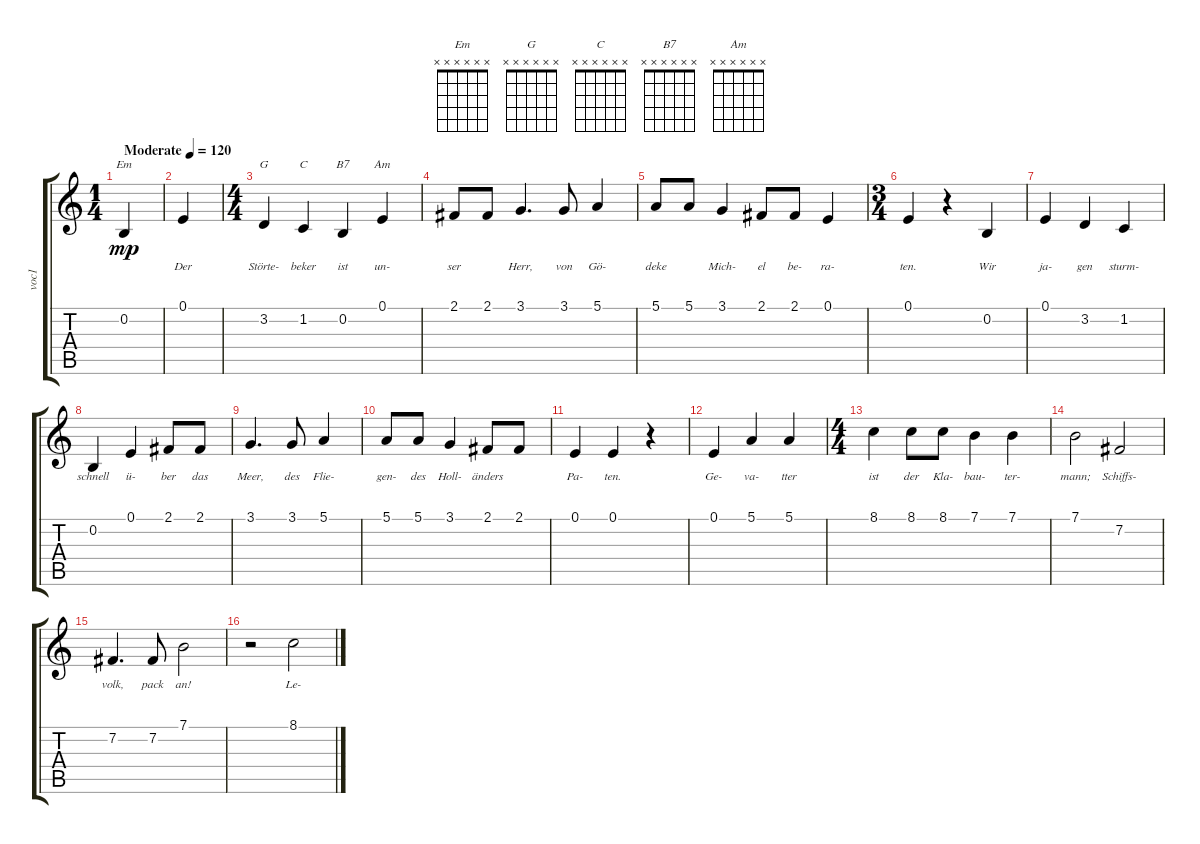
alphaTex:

\track ("voc1" "voc1") {instrument stringensemble1}
\staff {score tabs}
\tuning (E4 B3 G3 D3 A2 E2) {hide}
\chord ("Em" x x x x x x)
\chord ("G" x x x x x x)
\chord ("C" x x x x x x)
\chord ("B7" x x x x x x)
\chord ("Am" x x x x x x)
\ts (1 4)
\tempo (120 "Moderate")
\clef g2
\ks c
0.2.4{ch "Em" dy mp instrument stringensemble1} |
0.1.4{lyrics (0 "Der") lyrics (1 "") lyrics (2 "") lyrics (3 "") lyrics (4 "")} |
\ts (4 4)
3.2.4{ch "G" lyrics (0 "Störte-") lyrics (1 "") lyrics (2 "") lyrics (3 "") lyrics (4 "")} 1.2.4{ch "C" lyrics (0 "beker") lyrics (1 "") lyrics (2 "") lyrics (3 "") lyrics (4 "")} 0.2.4{ch "B7" lyrics (0 "ist") lyrics (1 "") lyrics (2 "") lyrics (3 "") lyrics (4 "")} 0.1.4{ch "Am" lyrics (0 "un-") lyrics (1 "") lyrics (2 "") lyrics (3 "") lyrics (4 "")} |
2.1.8{lyrics (0 "ser") lyrics (1 "") lyrics (2 "") lyrics (3 "") lyrics (4 "")} 2.1.8{lyrics (0 "") lyrics (1 "") lyrics (2 "") lyrics (3 "") lyrics (4 "")} 3.1.4{d lyrics (0 "Herr,") lyrics (1 "") lyrics (2 "") lyrics (3 "") lyrics (4 "")} 3.1.8{lyrics (0 "von") lyrics (1 "") lyrics (2 "") lyrics (3 "") lyrics (4 "")} 5.1.4{lyrics (0 "Gö-") lyrics (1 "") lyrics (2 "") lyrics (3 "") lyrics (4 "")} |
5.1.8{lyrics (0 "deke") lyrics (1 "") lyrics (2 "") lyrics (3 "") lyrics (4 "")} 5.1.8{lyrics (0 "") lyrics (1 "") lyrics (2 "") lyrics (3 "") lyrics (4 "")} 3.1.4{lyrics (0 "Mich-") lyrics (1 "") lyrics (2 "") lyrics (3 "") lyrics (4 "")} 2.1.8{lyrics (0 "el") lyrics (1 "") lyrics (2 "") lyrics (3 "") lyrics (4 "")} 2.1.8{lyrics (0 "be-") lyrics (1 "") lyrics (2 "") lyrics (3 "") lyrics (4 "")} 0.1.4{lyrics (0 "ra-") lyrics (1 "") lyrics (2 "") lyrics (3 "") lyrics (4 "")} |
\ts (3 4)
0.1.4{lyrics (0 "ten.") lyrics (1 "") lyrics (2 "") lyrics (3 "") lyrics (4 "")} r.4 0.2.4{lyrics (0 "Wir") lyrics (1 "") lyrics (2 "") lyrics (3 "") lyrics (4 "")} |
0.1.4{lyrics (0 "ja-") lyrics (1 "") lyrics (2 "") lyrics (3 "") lyrics (4 "")} 3.2.4{lyrics (0 "gen") lyrics (1 "") lyrics (2 "") lyrics (3 "") lyrics (4 "")} 1.2.4{lyrics (0 "sturm-") lyrics (1 "") lyrics (2 "") lyrics (3 "") lyrics (4 "")} |
0.2.4{lyrics (0 "schnell") lyrics (1 "") lyrics (2 "") lyrics (3 "") lyrics (4 "")} 0.1.4{lyrics (0 "ü-") lyrics (1 "") lyrics (2 "") lyrics (3 "") lyrics (4 "")} 2.1.8{lyrics (0 "ber") lyrics (1 "") lyrics (2 "") lyrics (3 "") lyrics (4 "")} 2.1.8{lyrics (0 "das") lyrics (1 "") lyrics (2 "") lyrics (3 "") lyrics (4 "")} |
3.1.4{d lyrics (0 "Meer,") lyrics (1 "") lyrics (2 "") lyrics (3 "") lyrics (4 "")} 3.1.8{lyrics (0 "des") lyrics (1 "") lyrics (2 "") lyrics (3 "") lyrics (4 "")} 5.1.4{lyrics (0 "Flie-") lyrics (1 "") lyrics (2 "") lyrics (3 "") lyrics (4 "")} |
5.1.8{lyrics (0 "gen-") lyrics (1 "") lyrics (2 "") lyrics (3 "") lyrics (4 "")} 5.1.8{lyrics (0 "des") lyrics (1 "") lyrics (2 "") lyrics (3 "") lyrics (4 "")} 3.1.4{lyrics (0 "Holl-") lyrics (1 "") lyrics (2 "") lyrics (3 "") lyrics (4 "")} 2.1.8{lyrics (0 "änders") lyrics (1 "") lyrics (2 "") lyrics (3 "") lyrics (4 "")} 2.1.8{lyrics (0 "") lyrics (1 "") lyrics (2 "") lyrics (3 "") lyrics (4 "")} |
0.1.4{lyrics (0 "Pa-") lyrics (1 "") lyrics (2 "") lyrics (3 "") lyrics (4 "")} 0.1.4{lyrics (0 "ten.") lyrics (1 "") lyrics (2 "") lyrics (3 "") lyrics (4 "")} r.4 |
0.1.4{lyrics (0 "Ge-") lyrics (1 "") lyrics (2 "") lyrics (3 "") lyrics (4 "")} 5.1.4{lyrics (0 "va-") lyrics (1 "") lyrics (2 "") lyrics (3 "") lyrics (4 "")} 5.1.4{lyrics (0 "tter") lyrics (1 "") lyrics (2 "") lyrics (3 "") lyrics (4 "")} |
\ts (4 4)
8.1.4{lyrics (0 "ist") lyrics (1 "") lyrics (2 "") lyrics (3 "") lyrics (4 "")} 8.1.8{lyrics (0 "der") lyrics (1 "") lyrics (2 "") lyrics (3 "") lyrics (4 "")} 8.1.8{lyrics (0 "Kla-") lyrics (1 "") lyrics (2 "") lyrics (3 "") lyrics (4 "")} 7.1.4{lyrics (0 "bau-") lyrics (1 "") lyrics (2 "") lyrics (3 "") lyrics (4 "")} 7.1.4{lyrics (0 "ter-") lyrics (1 "") lyrics (2 "") lyrics (3 "") lyrics (4 "")} |
7.1.2{lyrics (0 "mann;") lyrics (1 "") lyrics (2 "") lyrics (3 "") lyrics (4 "")} 7.2.2{lyrics (0 "Schiffs-") lyrics (1 "") lyrics (2 "") lyrics (3 "") lyrics (4 "")} |
7.2.4{d lyrics (0 "volk,") lyrics (1 "") lyrics (2 "") lyrics (3 "") lyrics (4 "")} 7.2.8{lyrics (0 "pack") lyrics (1 "") lyrics (2 "") lyrics (3 "") lyrics (4 "")} 7.1.2{lyrics (0 "an!") lyrics (1 "") lyrics (2 "") lyrics (3 "") lyrics (4 "")} |
r.2 8.1.2{lyrics (0 "Le-") lyrics (1 "") lyrics (2 "") lyrics (3 "") lyrics (4 "")}
